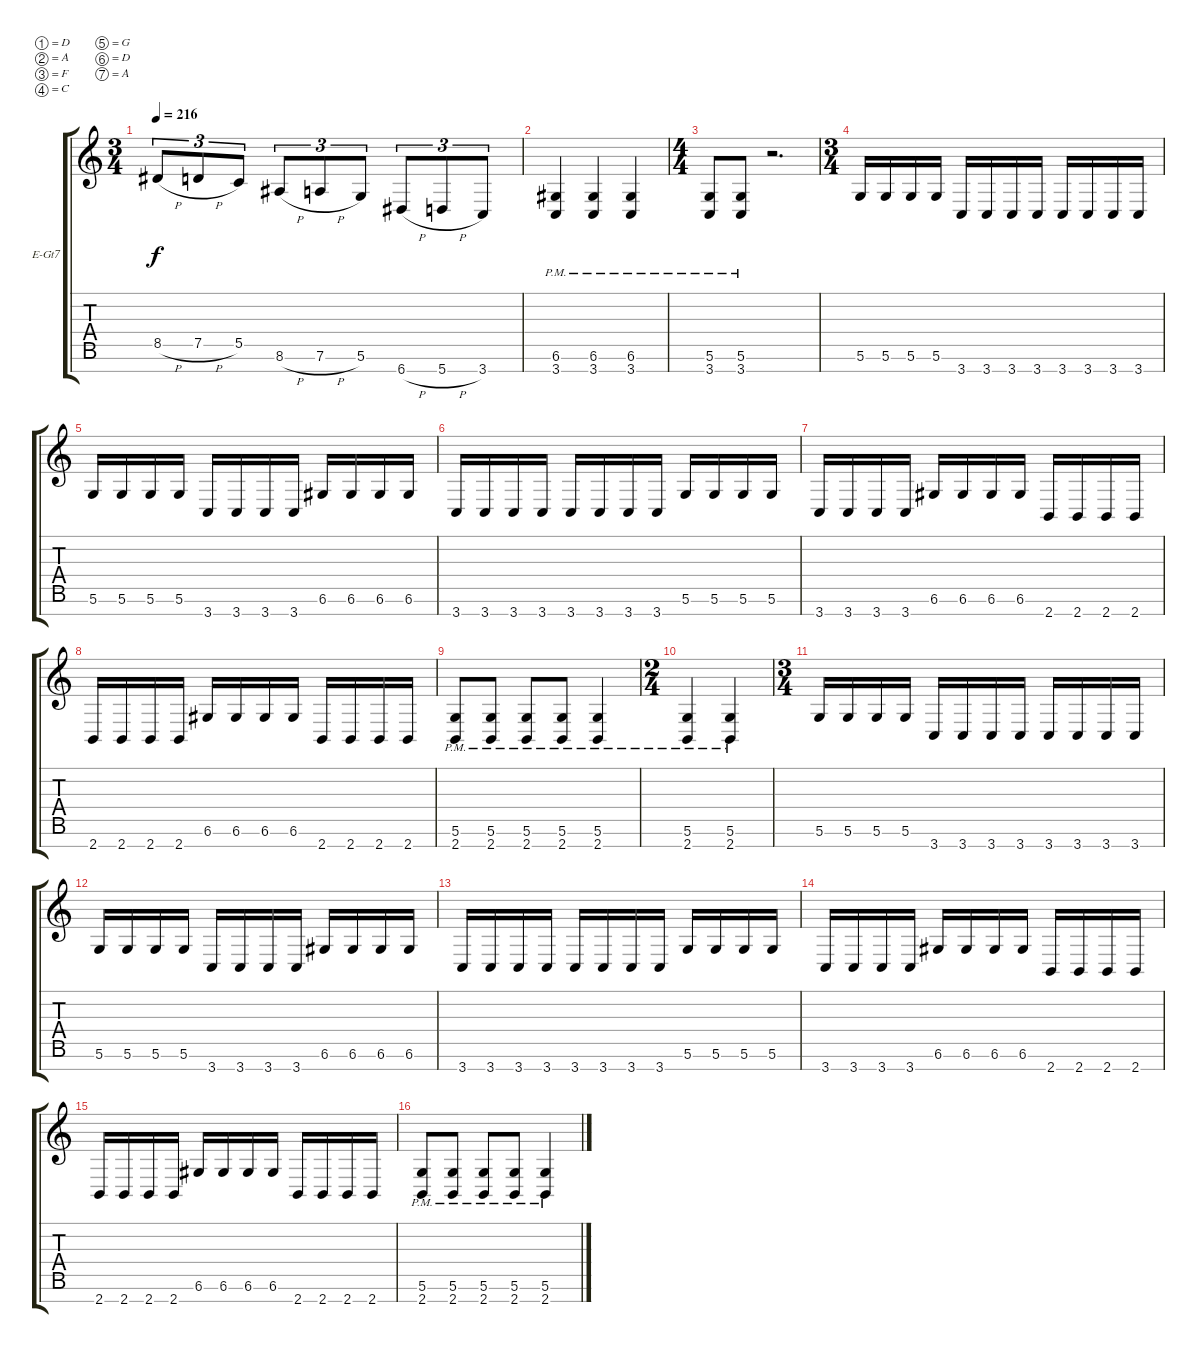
\bracketExtendMode groupsimilarinstruments
\firstSystemTrackNameOrientation horizontal
\otherSystemsTrackNameOrientation horizontal
\track ("Kévin Chartré" "E-Gt7") {instrument distortionguitar}
\staff {score tabs}
\tuning (D4 A3 F3 C3 G2 D2 A1)
\ts (3 4)
\tempo 216
\clef g2
\ks c
8.5{h}.8{tu (3 2) dy f} 7.5{h}.8{tu (3 2)} 5.5.8{tu (3 2)} 8.6{h}.8{tu (3 2)} 7.6{h}.8{tu (3 2)} 5.6.8{tu (3 2)} 6.7{h}.8{tu (3 2)} 5.7{h}.8{tu (3 2)} 3.7.8{tu (3 2)} |
(6.6{pm} 3.7{pm}).4 (6.6{pm} 3.7{pm}).4 (6.6{pm} 3.7{pm}).4 |
\ts (4 4)
\beaming (8 2 2 2 2)
(5.6{pm} 3.7{pm}).8 (5.6{pm} 3.7{pm}).8 r.2{d} |
\ts (3 4)
\beaming (8 2 2 2)
5.6.16 5.6.16 5.6.16 5.6.16 3.7.16 3.7.16 3.7.16 3.7.16 3.7.16 3.7.16 3.7.16 3.7.16 |
5.6.16 5.6.16 5.6.16 5.6.16 3.7.16 3.7.16 3.7.16 3.7.16 6.6.16 6.6.16 6.6.16 6.6.16 |
3.7.16 3.7.16 3.7.16 3.7.16 3.7.16 3.7.16 3.7.16 3.7.16 5.6.16 5.6.16 5.6.16 5.6.16 |
3.7.16 3.7.16 3.7.16 3.7.16 6.6.16 6.6.16 6.6.16 6.6.16 2.7.16 2.7.16 2.7.16 2.7.16 |
2.7.16 2.7.16 2.7.16 2.7.16 6.6.16 6.6.16 6.6.16 6.6.16 2.7.16 2.7.16 2.7.16 2.7.16 |
(5.6{pm} 2.7{pm}).8 (5.6{pm} 2.7{pm}).8 (5.6{pm} 2.7{pm}).8 (5.6{pm} 2.7{pm}).8 (5.6{pm} 2.7{pm}).4 |
\ts (2 4)
\beaming (8 2 2)
(5.6{pm} 2.7{pm}).4 (5.6{pm} 2.7{pm}).4 |
\ts (3 4)
\beaming (8 2 2 2)
5.6.16 5.6.16 5.6.16 5.6.16 3.7.16 3.7.16 3.7.16 3.7.16 3.7.16 3.7.16 3.7.16 3.7.16 |
5.6.16 5.6.16 5.6.16 5.6.16 3.7.16 3.7.16 3.7.16 3.7.16 6.6.16 6.6.16 6.6.16 6.6.16 |
3.7.16 3.7.16 3.7.16 3.7.16 3.7.16 3.7.16 3.7.16 3.7.16 5.6.16 5.6.16 5.6.16 5.6.16 |
3.7.16 3.7.16 3.7.16 3.7.16 6.6.16 6.6.16 6.6.16 6.6.16 2.7.16 2.7.16 2.7.16 2.7.16 |
2.7.16 2.7.16 2.7.16 2.7.16 6.6.16 6.6.16 6.6.16 6.6.16 2.7.16 2.7.16 2.7.16 2.7.16 |
(5.6{pm} 2.7{pm}).8 (5.6{pm} 2.7{pm}).8 (5.6{pm} 2.7{pm}).8 (5.6{pm} 2.7{pm}).8 (5.6{pm} 2.7{pm}).4
